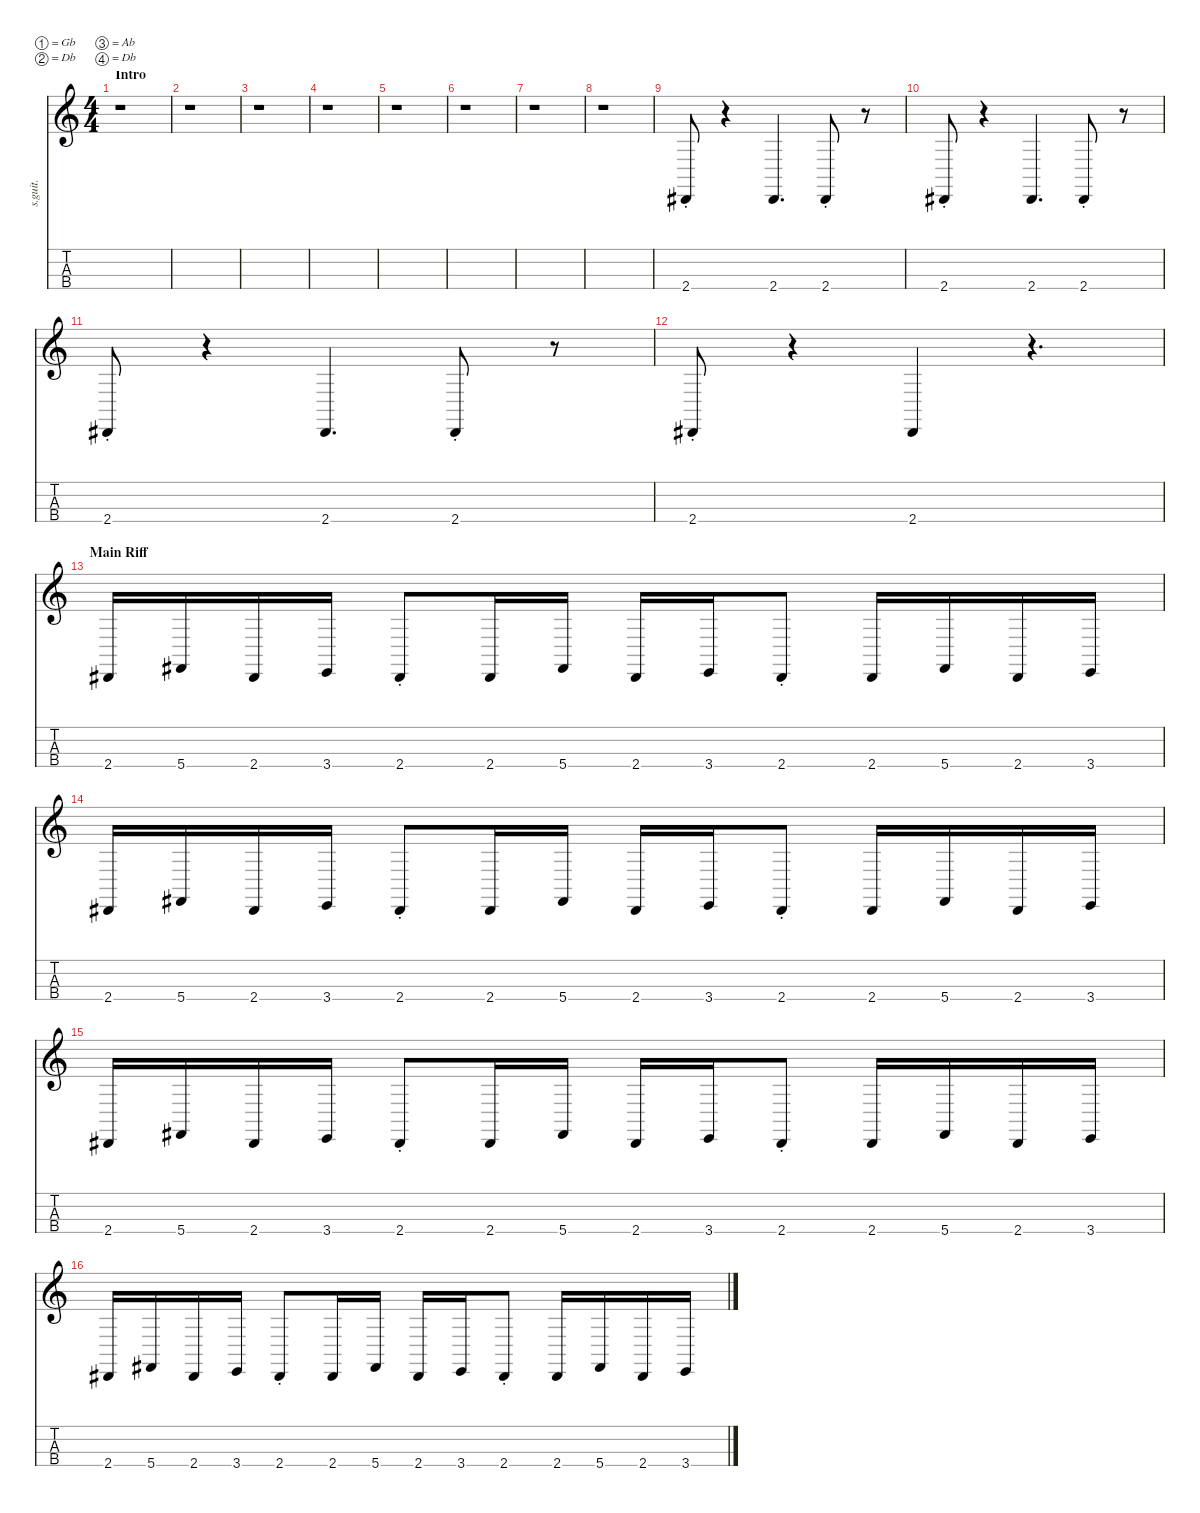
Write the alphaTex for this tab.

\defaultSystemsLayout 4
\hideDynamics
\bracketExtendMode nobrackets
\track ("Fuzz" "s.guit.") {instrument electricbassfinger}
\staff {score tabs}
\tuning (Gb2 Db2 Ab1 Db1)
\ts (4 4)
\beaming (8 2 2 2 2)
\section ("" "Intro")
\tempo (90 hide)
\clef g2
\ks c
r.1{dy ff instrument electricbassfinger} |
r.1 |
r.1 |
r.1 |
r.1 |
r.1 |
r.1 |
r.1 |
2.4{st acc #}.8{lyrics (0 "") lyrics (1 "") lyrics (2 "") lyrics (3 "") lyrics (4 "")} r.4 2.4{acc #}.4{d lyrics (0 "") lyrics (1 "") lyrics (2 "") lyrics (3 "") lyrics (4 "")} 2.4{st acc #}.8{lyrics (0 "") lyrics (1 "") lyrics (2 "") lyrics (3 "") lyrics (4 "")} r.8 |
2.4{st acc #}.8{lyrics (0 "") lyrics (1 "") lyrics (2 "") lyrics (3 "") lyrics (4 "")} r.4 2.4{acc #}.4{d lyrics (0 "") lyrics (1 "") lyrics (2 "") lyrics (3 "") lyrics (4 "")} 2.4{st acc #}.8{lyrics (0 "") lyrics (1 "") lyrics (2 "") lyrics (3 "") lyrics (4 "")} r.8 |
2.4{st acc #}.8{lyrics (0 "") lyrics (1 "") lyrics (2 "") lyrics (3 "") lyrics (4 "")} r.4 2.4{acc #}.4{d lyrics (0 "") lyrics (1 "") lyrics (2 "") lyrics (3 "") lyrics (4 "")} 2.4{st acc #}.8{lyrics (0 "") lyrics (1 "") lyrics (2 "") lyrics (3 "") lyrics (4 "")} r.8 |
2.4{st acc #}.8{lyrics (0 "") lyrics (1 "") lyrics (2 "") lyrics (3 "") lyrics (4 "")} r.4 2.4{acc #}.4{lyrics (0 "") lyrics (1 "") lyrics (2 "") lyrics (3 "") lyrics (4 "")} r.4{d} |
\section ("" "Main Riff")
2.4{acc #}.16{lyrics (0 "") lyrics (1 "") lyrics (2 "") lyrics (3 "") lyrics (4 "")} 5.4{acc #}.16{lyrics (0 "") lyrics (1 "") lyrics (2 "") lyrics (3 "") lyrics (4 "")} 2.4{acc #}.16{lyrics (0 "") lyrics (1 "") lyrics (2 "") lyrics (3 "") lyrics (4 "")} 3.4.16{lyrics (0 "") lyrics (1 "") lyrics (2 "") lyrics (3 "") lyrics (4 "")} 2.4{st acc #}.8{lyrics (0 "") lyrics (1 "") lyrics (2 "") lyrics (3 "") lyrics (4 "")} 2.4{acc #}.16{lyrics (0 "") lyrics (1 "") lyrics (2 "") lyrics (3 "") lyrics (4 "")} 5.4{acc #}.16{lyrics (0 "") lyrics (1 "") lyrics (2 "") lyrics (3 "") lyrics (4 "")} 2.4{acc #}.16{lyrics (0 "") lyrics (1 "") lyrics (2 "") lyrics (3 "") lyrics (4 "")} 3.4.16{lyrics (0 "") lyrics (1 "") lyrics (2 "") lyrics (3 "") lyrics (4 "")} 2.4{st acc #}.8{lyrics (0 "") lyrics (1 "") lyrics (2 "") lyrics (3 "") lyrics (4 "")} 2.4{acc #}.16{lyrics (0 "") lyrics (1 "") lyrics (2 "") lyrics (3 "") lyrics (4 "")} 5.4{acc #}.16{lyrics (0 "") lyrics (1 "") lyrics (2 "") lyrics (3 "") lyrics (4 "")} 2.4{acc #}.16{lyrics (0 "") lyrics (1 "") lyrics (2 "") lyrics (3 "") lyrics (4 "")} 3.4.16{lyrics (0 "") lyrics (1 "") lyrics (2 "") lyrics (3 "") lyrics (4 "")} |
2.4{acc #}.16{lyrics (0 "") lyrics (1 "") lyrics (2 "") lyrics (3 "") lyrics (4 "")} 5.4{acc #}.16{lyrics (0 "") lyrics (1 "") lyrics (2 "") lyrics (3 "") lyrics (4 "")} 2.4{acc #}.16{lyrics (0 "") lyrics (1 "") lyrics (2 "") lyrics (3 "") lyrics (4 "")} 3.4.16{lyrics (0 "") lyrics (1 "") lyrics (2 "") lyrics (3 "") lyrics (4 "")} 2.4{st acc #}.8{lyrics (0 "") lyrics (1 "") lyrics (2 "") lyrics (3 "") lyrics (4 "")} 2.4{acc #}.16{lyrics (0 "") lyrics (1 "") lyrics (2 "") lyrics (3 "") lyrics (4 "")} 5.4{acc #}.16{lyrics (0 "") lyrics (1 "") lyrics (2 "") lyrics (3 "") lyrics (4 "")} 2.4{acc #}.16{lyrics (0 "") lyrics (1 "") lyrics (2 "") lyrics (3 "") lyrics (4 "")} 3.4.16{lyrics (0 "") lyrics (1 "") lyrics (2 "") lyrics (3 "") lyrics (4 "")} 2.4{st acc #}.8{lyrics (0 "") lyrics (1 "") lyrics (2 "") lyrics (3 "") lyrics (4 "")} 2.4{acc #}.16{lyrics (0 "") lyrics (1 "") lyrics (2 "") lyrics (3 "") lyrics (4 "")} 5.4{acc #}.16{lyrics (0 "") lyrics (1 "") lyrics (2 "") lyrics (3 "") lyrics (4 "")} 2.4{acc #}.16{lyrics (0 "") lyrics (1 "") lyrics (2 "") lyrics (3 "") lyrics (4 "")} 3.4.16{lyrics (0 "") lyrics (1 "") lyrics (2 "") lyrics (3 "") lyrics (4 "")} |
2.4{acc #}.16{lyrics (0 "") lyrics (1 "") lyrics (2 "") lyrics (3 "") lyrics (4 "")} 5.4{acc #}.16{lyrics (0 "") lyrics (1 "") lyrics (2 "") lyrics (3 "") lyrics (4 "")} 2.4{acc #}.16{lyrics (0 "") lyrics (1 "") lyrics (2 "") lyrics (3 "") lyrics (4 "")} 3.4.16{lyrics (0 "") lyrics (1 "") lyrics (2 "") lyrics (3 "") lyrics (4 "")} 2.4{st acc #}.8{lyrics (0 "") lyrics (1 "") lyrics (2 "") lyrics (3 "") lyrics (4 "")} 2.4{acc #}.16{lyrics (0 "") lyrics (1 "") lyrics (2 "") lyrics (3 "") lyrics (4 "")} 5.4{acc #}.16{lyrics (0 "") lyrics (1 "") lyrics (2 "") lyrics (3 "") lyrics (4 "")} 2.4{acc #}.16{lyrics (0 "") lyrics (1 "") lyrics (2 "") lyrics (3 "") lyrics (4 "")} 3.4.16{lyrics (0 "") lyrics (1 "") lyrics (2 "") lyrics (3 "") lyrics (4 "")} 2.4{st acc #}.8{lyrics (0 "") lyrics (1 "") lyrics (2 "") lyrics (3 "") lyrics (4 "")} 2.4{acc #}.16{lyrics (0 "") lyrics (1 "") lyrics (2 "") lyrics (3 "") lyrics (4 "")} 5.4{acc #}.16{lyrics (0 "") lyrics (1 "") lyrics (2 "") lyrics (3 "") lyrics (4 "")} 2.4{acc #}.16{lyrics (0 "") lyrics (1 "") lyrics (2 "") lyrics (3 "") lyrics (4 "")} 3.4.16{lyrics (0 "") lyrics (1 "") lyrics (2 "") lyrics (3 "") lyrics (4 "")} |
2.4{acc #}.16{lyrics (0 "") lyrics (1 "") lyrics (2 "") lyrics (3 "") lyrics (4 "")} 5.4{acc #}.16{lyrics (0 "") lyrics (1 "") lyrics (2 "") lyrics (3 "") lyrics (4 "")} 2.4{acc #}.16{lyrics (0 "") lyrics (1 "") lyrics (2 "") lyrics (3 "") lyrics (4 "")} 3.4.16{lyrics (0 "") lyrics (1 "") lyrics (2 "") lyrics (3 "") lyrics (4 "")} 2.4{st acc #}.8{lyrics (0 "") lyrics (1 "") lyrics (2 "") lyrics (3 "") lyrics (4 "")} 2.4{acc #}.16{lyrics (0 "") lyrics (1 "") lyrics (2 "") lyrics (3 "") lyrics (4 "")} 5.4{acc #}.16{lyrics (0 "") lyrics (1 "") lyrics (2 "") lyrics (3 "") lyrics (4 "")} 2.4{acc #}.16{lyrics (0 "") lyrics (1 "") lyrics (2 "") lyrics (3 "") lyrics (4 "")} 3.4.16{lyrics (0 "") lyrics (1 "") lyrics (2 "") lyrics (3 "") lyrics (4 "")} 2.4{st acc #}.8{lyrics (0 "") lyrics (1 "") lyrics (2 "") lyrics (3 "") lyrics (4 "")} 2.4{acc #}.16{lyrics (0 "") lyrics (1 "") lyrics (2 "") lyrics (3 "") lyrics (4 "")} 5.4{acc #}.16{lyrics (0 "") lyrics (1 "") lyrics (2 "") lyrics (3 "") lyrics (4 "")} 2.4{acc #}.16{lyrics (0 "") lyrics (1 "") lyrics (2 "") lyrics (3 "") lyrics (4 "")} 3.4.16{lyrics (0 "") lyrics (1 "") lyrics (2 "") lyrics (3 "") lyrics (4 "")}
